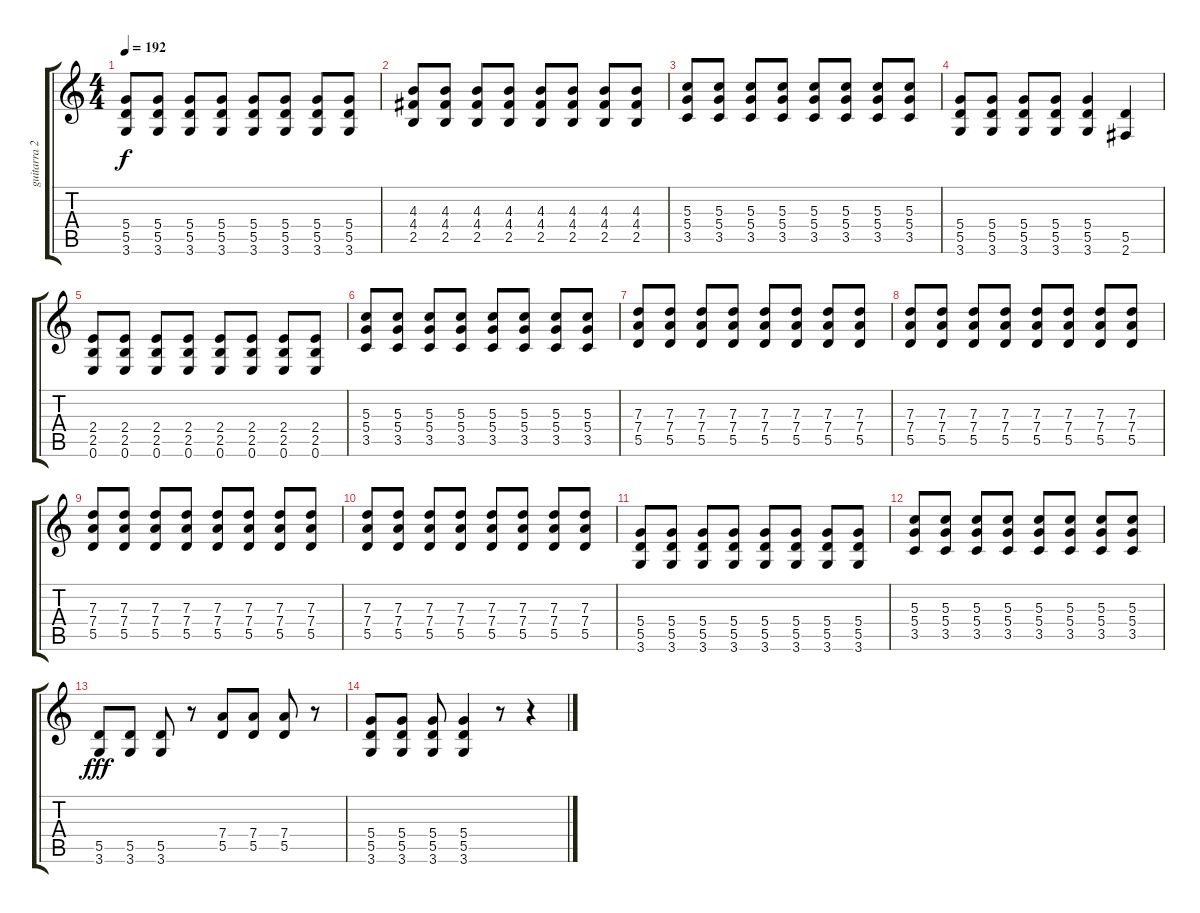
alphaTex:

\track ("guitarra 2" "guitarra 2") {instrument overdrivenguitar}
\staff {score tabs}
\tuning (E4 B3 G3 D3 A2 E2) {hide}
\ts (4 4)
\tempo 192
\clef g2
\ks c
(5.4 5.5 3.6).8{dy f} (5.4 5.5 3.6).8 (5.4 5.5 3.6).8 (5.4 5.5 3.6).8 (5.4 5.5 3.6).8 (5.4 5.5 3.6).8 (5.4 5.5 3.6).8 (5.4 5.5 3.6).8 |
(4.3 4.4 2.5).8 (4.3 4.4 2.5).8 (4.3 4.4 2.5).8 (4.3 4.4 2.5).8 (4.3 4.4 2.5).8 (4.3 4.4 2.5).8 (4.3 4.4 2.5).8 (4.3 4.4 2.5).8 |
(5.3 5.4 3.5).8 (5.3 5.4 3.5).8 (5.3 5.4 3.5).8 (5.3 5.4 3.5).8 (5.3 5.4 3.5).8 (5.3 5.4 3.5).8 (5.3 5.4 3.5).8 (5.3 5.4 3.5).8 |
(5.4 5.5 3.6).8 (5.4 5.5 3.6).8 (5.4 5.5 3.6).8 (5.4 5.5 3.6).8 (5.4 5.5 3.6).4 (5.5 2.6).4 |
(2.4 2.5 0.6).8 (2.4 2.5 0.6).8 (2.4 2.5 0.6).8 (2.4 2.5 0.6).8 (2.4 2.5 0.6).8 (2.4 2.5 0.6).8 (2.4 2.5 0.6).8 (2.4 2.5 0.6).8 |
(5.3 5.4 3.5).8 (5.3 5.4 3.5).8 (5.3 5.4 3.5).8 (5.3 5.4 3.5).8 (5.3 5.4 3.5).8 (5.3 5.4 3.5).8 (5.3 5.4 3.5).8 (5.3 5.4 3.5).8 |
(7.3 7.4 5.5).8 (7.3 7.4 5.5).8 (7.3 7.4 5.5).8 (7.3 7.4 5.5).8 (7.3 7.4 5.5).8 (7.3 7.4 5.5).8 (7.3 7.4 5.5).8 (7.3 7.4 5.5).8 |
(7.3 7.4 5.5).8 (7.3 7.4 5.5).8 (7.3 7.4 5.5).8 (7.3 7.4 5.5).8 (7.3 7.4 5.5).8 (7.3 7.4 5.5).8 (7.3 7.4 5.5).8 (7.3 7.4 5.5).8 |
(7.3 7.4 5.5).8 (7.3 7.4 5.5).8 (7.3 7.4 5.5).8 (7.3 7.4 5.5).8 (7.3 7.4 5.5).8 (7.3 7.4 5.5).8 (7.3 7.4 5.5).8 (7.3 7.4 5.5).8 |
(7.3 7.4 5.5).8 (7.3 7.4 5.5).8 (7.3 7.4 5.5).8 (7.3 7.4 5.5).8 (7.3 7.4 5.5).8 (7.3 7.4 5.5).8 (7.3 7.4 5.5).8 (7.3 7.4 5.5).8 |
(5.4 5.5 3.6).8 (5.4 5.5 3.6).8 (5.4 5.5 3.6).8 (5.4 5.5 3.6).8 (5.4 5.5 3.6).8 (5.4 5.5 3.6).8 (5.4 5.5 3.6).8 (5.4 5.5 3.6).8 |
(5.3 5.4 3.5).8 (5.3 5.4 3.5).8 (5.3 5.4 3.5).8 (5.3 5.4 3.5).8 (5.3 5.4 3.5).8 (5.3 5.4 3.5).8 (5.3 5.4 3.5).8 (5.3 5.4 3.5).8 |
(5.5 3.6).8{dy fff} (5.5 3.6).8 (5.5 3.6).8 r.8 (7.4 5.5).8 (7.4 5.5).8 (7.4 5.5).8 r.8 |
(5.4 5.5 3.6).8 (5.4 5.5 3.6).8 (5.4 5.5 3.6).8 (5.4 5.5 3.6).4 r.8 r.4
